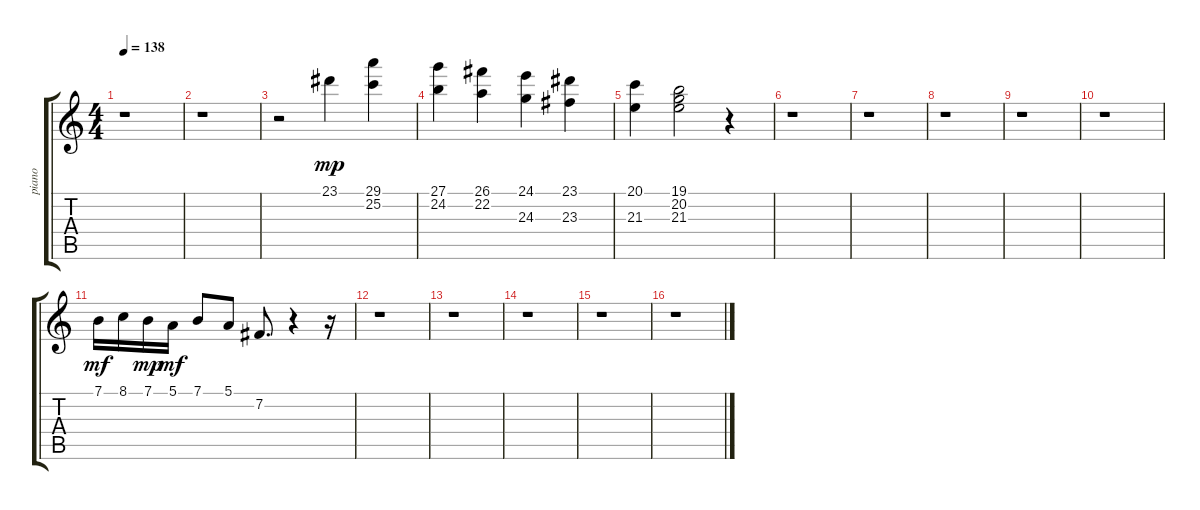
\track ("piano   " "piano   ") {instrument brightacousticpiano}
\staff {score tabs}
\tuning (E4 B3 G3 D3 A2 E2) {hide}
\ts (4 4)
\tempo 138
\clef g2
\ks c
r.1{dy mp} |
r.1 |
r.2 23.1.4 (29.1 25.2).4 |
(27.1 24.2).4 (26.1 22.2).4 (24.1 24.3).4 (23.1 23.3).4 |
(20.1 21.3).4 (19.1 20.2 21.3).2 r.4 |
r.1 |
r.1 |
r.1 |
r.1 |
r.1 |
7.1.16{dy mf} 8.1.16 7.1.16{dy mp} 5.1.16{dy mf} 7.1.8 5.1.8 7.2.8{d} r.4 r.16 |
r.1 |
r.1 |
r.1 |
r.1 |
r.1
